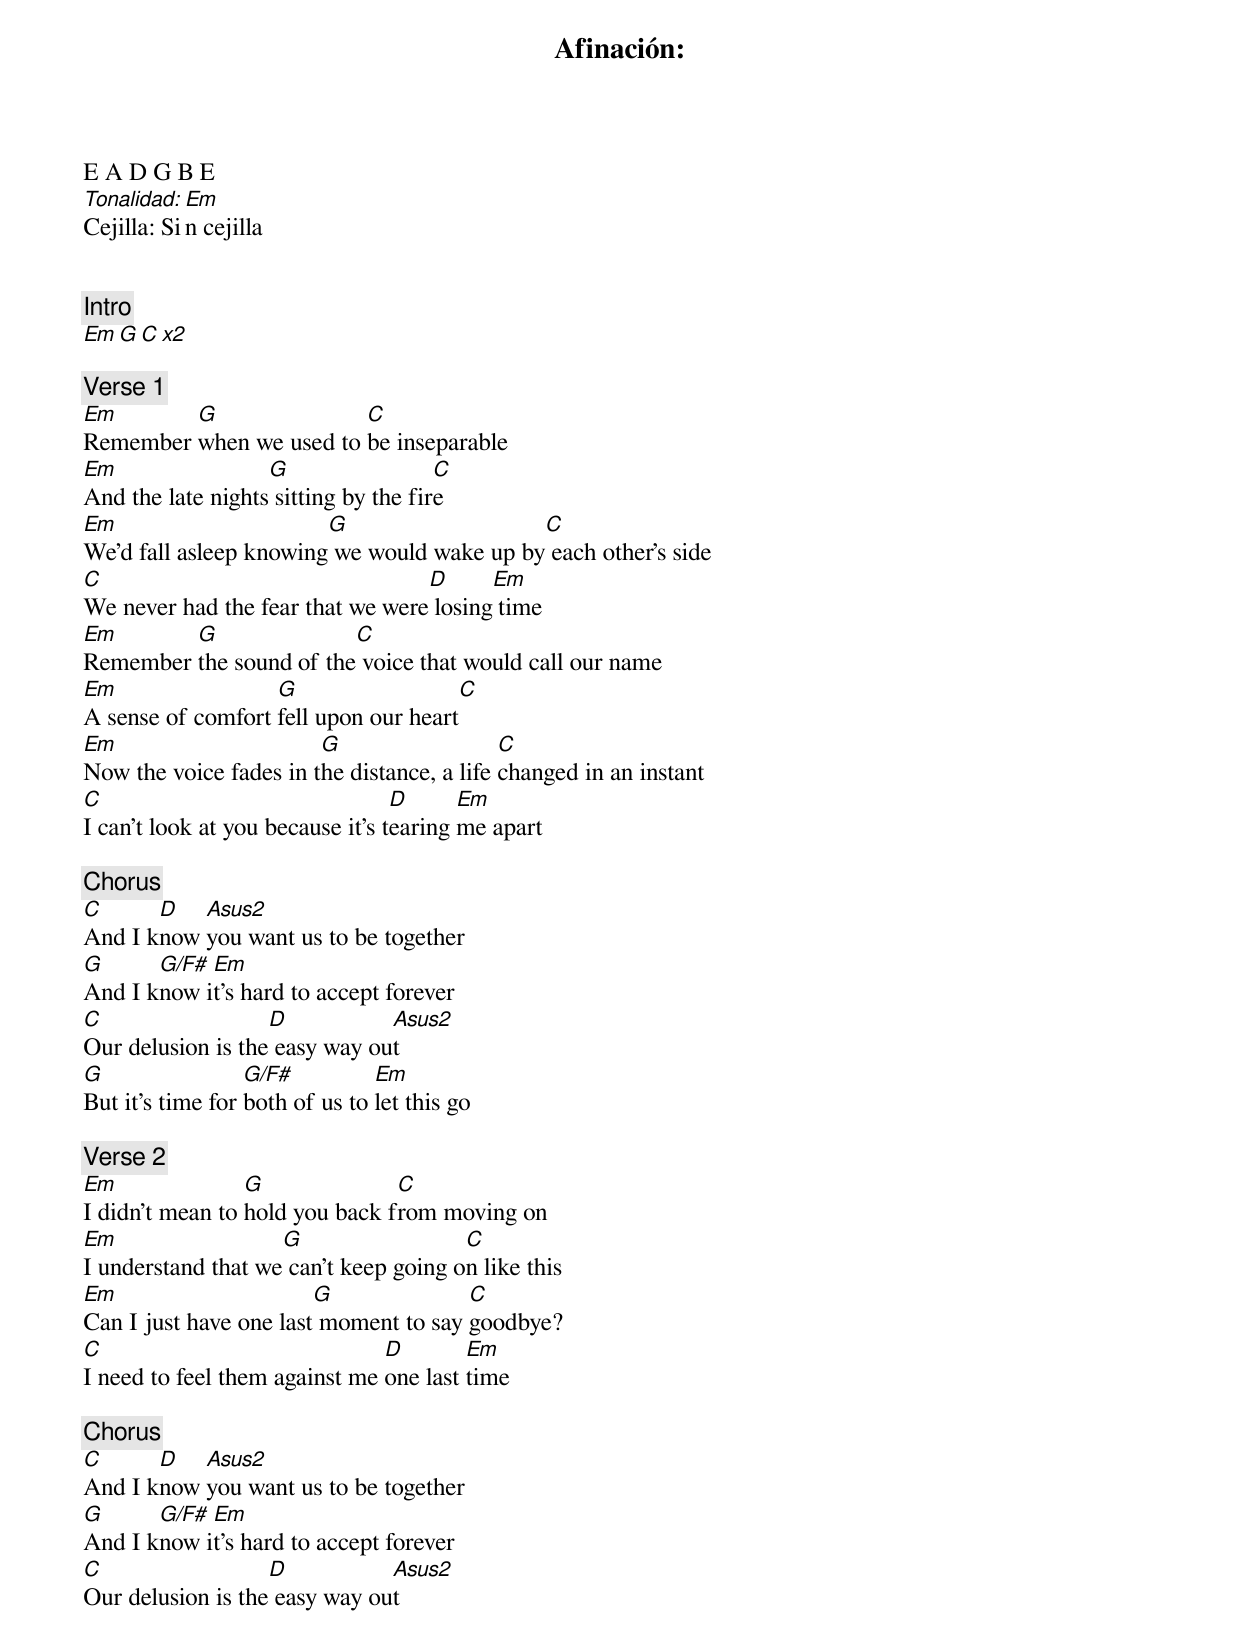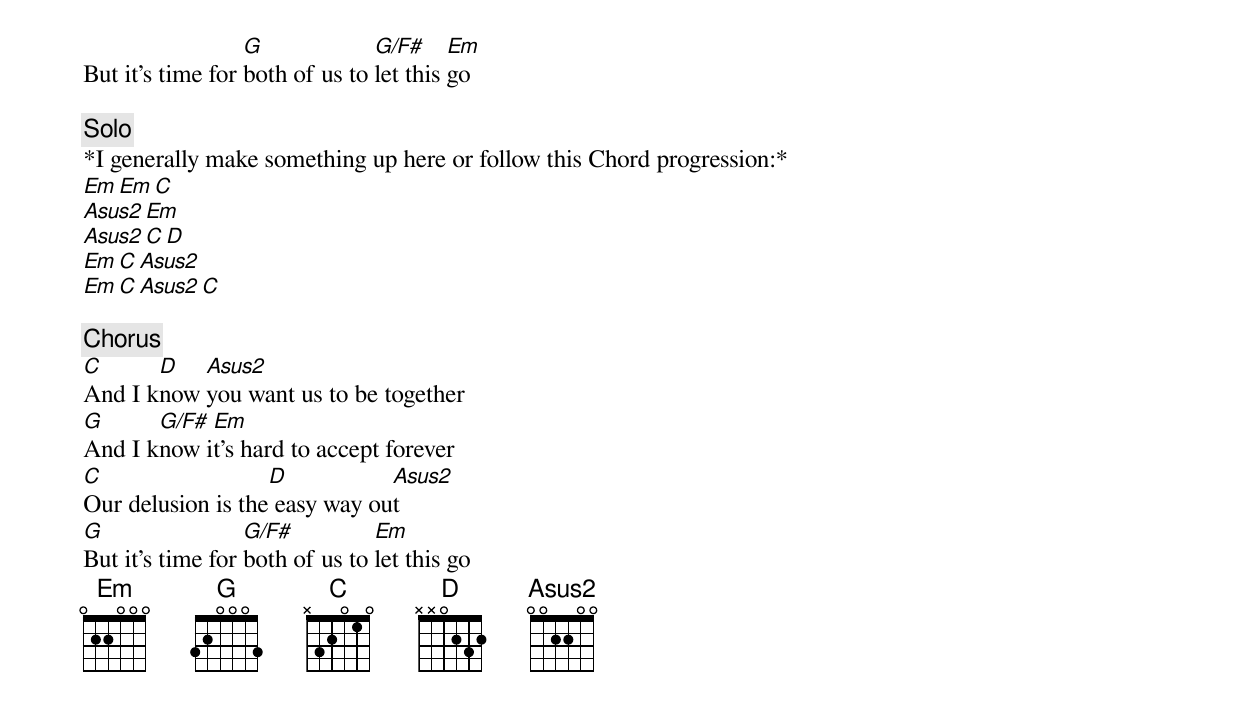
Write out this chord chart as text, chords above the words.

Afinación:
E A D G B E
Tonalidad: Em
Cejilla: Sin cejilla


[Intro]
Em G C x2

[Verse 1]
Em       G               C
Remember when we used to be inseparable
Em                 G                  C
And the late nights sitting by the fire
Em                      G                   C
We'd fall asleep knowing we would wake up by each other's side
C                                 D      Em
We never had the fear that we were losing time
Em       G               C
Remember the sound of the voice that would call our name
Em                 G                  C
A sense of comfort fell upon our heart
Em                      G                   C
Now the voice fades in thе distance, a life changed in an instant
C                                 D      Em
I can't look at you bеcause it's tearing me apart

[Chorus]
C      D   Asus2
And I know you want us to be together
G      G/F# Em
And I know it's hard to accept forever
C                  D           Asus2
Our delusion is the easy way out
G                 G/F#          Em
But it's time for both of us to let this go

[Verse 2]
Em               G              C
I didn't mean to hold you back from moving on
Em                  G                  C
I understand that we can't keep going on like this
Em                      G              C
Can I just have one last moment to say goodbye?
C                              D        Em
I need to feel them against me one last time

[Chorus]
C      D   Asus2
And I know you want us to be together
G      G/F# Em
And I know it's hard to accept forever
C                  D           Asus2
Our delusion is the easy way out
                  G             G/F#     Em
But it's time for both of us to let this go

[Solo]
*I generally make something up here or follow this Chord progression:*
Em Em C
Asus2 Em
Asus2 C D
Em C Asus2
Em C Asus2 C

[Chorus]
C      D   Asus2
And I know you want us to be together
G      G/F# Em
And I know it's hard to accept forever
C                  D           Asus2
Our delusion is the easy way out
G                 G/F#          Em
But it's time for both of us to let this go
